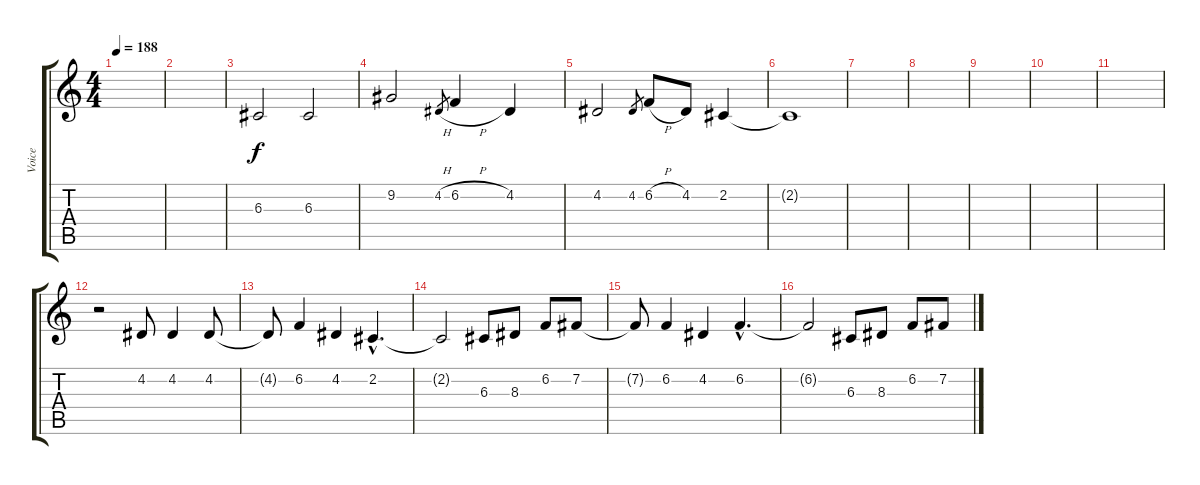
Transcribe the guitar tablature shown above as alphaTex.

\track ("Voice" "Voice") {instrument clarinet}
\staff {score tabs}
\tuning (E4 B3 G3 D3 A2 E2) {hide}
\ts (4 4)
\tempo 188
\clef g2
\ks c
|
|
6.3.2 6.3.2 |
9.2.2 4.2{h}.8{gr} 6.2{h}.4 4.2.4 |
4.2.2 4.2.8{gr} 6.2{h}.8 4.2.8 2.2.4 |
2.2{t}.1 |
|
|
|
|
|
r.2 4.2.8 4.2.4 4.2.8 |
4.2{t}.8 6.2.4 4.2.4 2.2{hac}.4{d} |
2.2{t}.2 6.3.8 8.3.8 6.2.8 7.2.8 |
7.2{t}.8 6.2.4 4.2.4 6.2{hac}.4{d} |
6.2{t}.2 6.3.8 8.3.8 6.2.8 7.2.8
